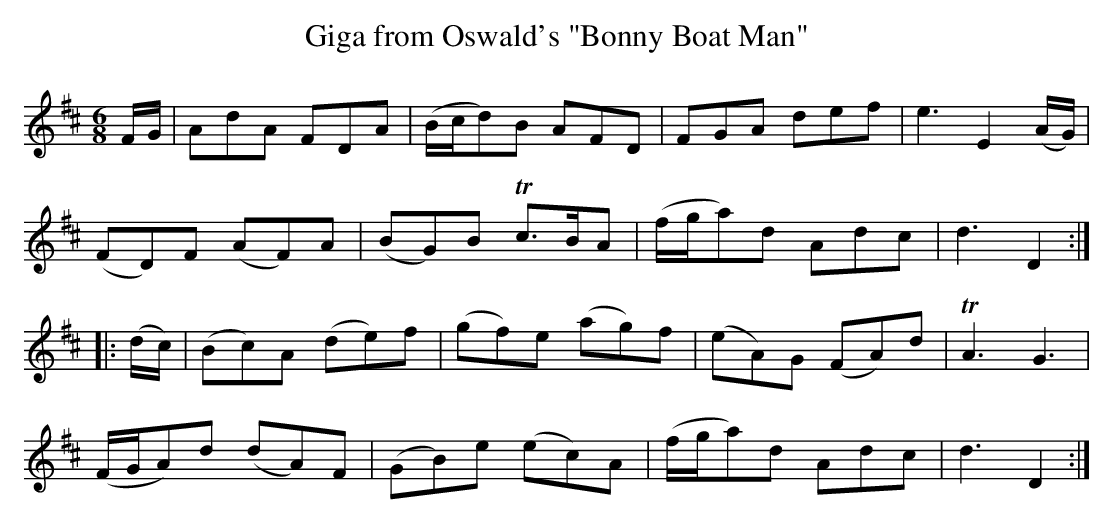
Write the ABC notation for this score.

X:1
T:Giga from Oswald's "Bonny Boat Man"
M:6/8
L:1/8
K:D
F/G/|AdA FDA|(B/c/d)B AFD|FGA def|e3 E2 (A/G/)|
(FD)F (AF)A|(BG)B Tc>BA|(f/g/a)d Adc|d3 D2:|
|:(d/c/)|(Bc)A (de)f|(gf)e (ag)f|(eA)G (FA)d|TA3 G3|
(F/G/A)d (dA)F|(GB)e (ec)A|(f/g/a)d Adc|d3 D2:|]
